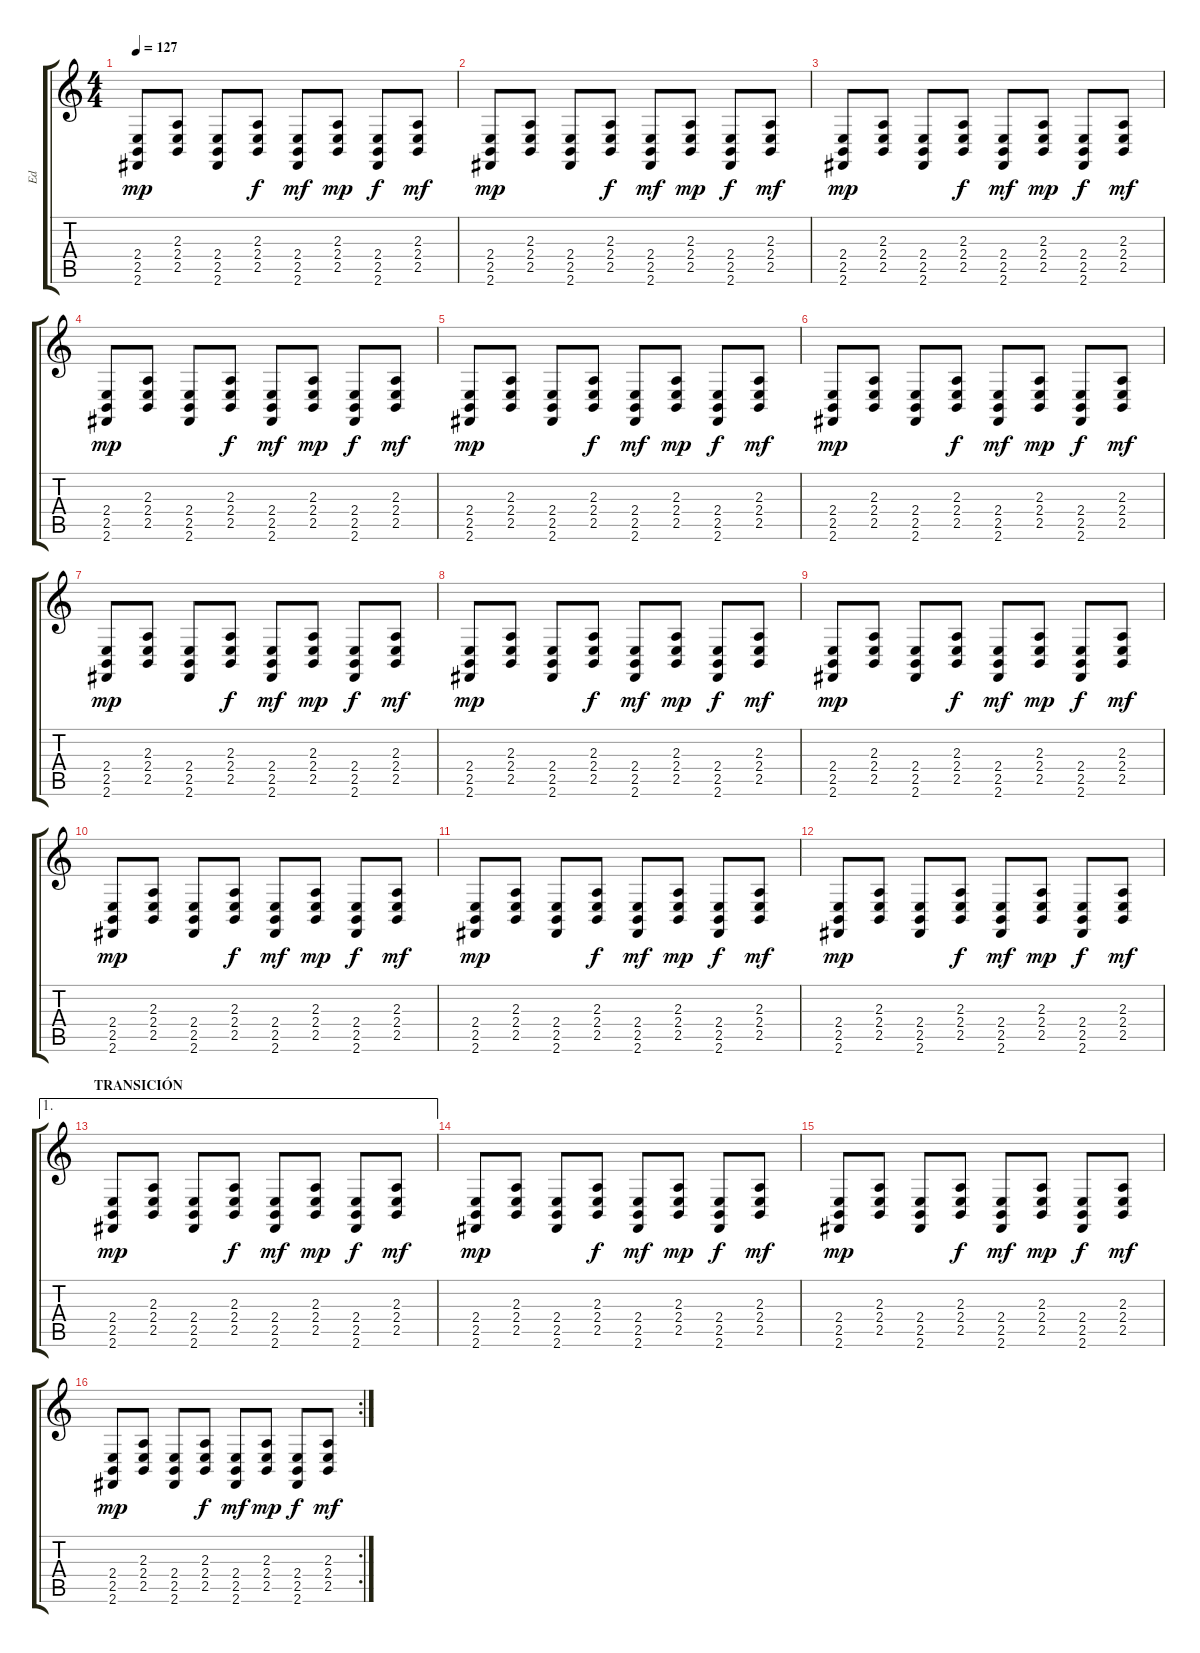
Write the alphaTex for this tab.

\track ("Ed" "Ed") {instrument melodictom}
\staff {score tabs}
\tuning (E4 B3 G3 D3 A2 E2) {hide}
\ts (4 4)
\tempo 127
\clef g2
\ks c
(2.4 2.5 2.6).8{dy mp} (2.3 2.4 2.5).8 (2.4 2.5 2.6).8 (2.3 2.4 2.5).8{dy f} (2.4 2.5 2.6).8{dy mf} (2.3 2.4 2.5).8{dy mp} (2.4 2.5 2.6).8{dy f} (2.3 2.4 2.5).8{dy mf} |
(2.4 2.5 2.6).8{dy mp} (2.3 2.4 2.5).8 (2.4 2.5 2.6).8 (2.3 2.4 2.5).8{dy f} (2.4 2.5 2.6).8{dy mf} (2.3 2.4 2.5).8{dy mp} (2.4 2.5 2.6).8{dy f} (2.3 2.4 2.5).8{dy mf} |
(2.4 2.5 2.6).8{dy mp} (2.3 2.4 2.5).8 (2.4 2.5 2.6).8 (2.3 2.4 2.5).8{dy f} (2.4 2.5 2.6).8{dy mf} (2.3 2.4 2.5).8{dy mp} (2.4 2.5 2.6).8{dy f} (2.3 2.4 2.5).8{dy mf} |
(2.4 2.5 2.6).8{dy mp} (2.3 2.4 2.5).8 (2.4 2.5 2.6).8 (2.3 2.4 2.5).8{dy f} (2.4 2.5 2.6).8{dy mf} (2.3 2.4 2.5).8{dy mp} (2.4 2.5 2.6).8{dy f} (2.3 2.4 2.5).8{dy mf} |
(2.4 2.5 2.6).8{dy mp} (2.3 2.4 2.5).8 (2.4 2.5 2.6).8 (2.3 2.4 2.5).8{dy f} (2.4 2.5 2.6).8{dy mf} (2.3 2.4 2.5).8{dy mp} (2.4 2.5 2.6).8{dy f} (2.3 2.4 2.5).8{dy mf} |
(2.4 2.5 2.6).8{dy mp} (2.3 2.4 2.5).8 (2.4 2.5 2.6).8 (2.3 2.4 2.5).8{dy f} (2.4 2.5 2.6).8{dy mf} (2.3 2.4 2.5).8{dy mp} (2.4 2.5 2.6).8{dy f} (2.3 2.4 2.5).8{dy mf} |
(2.4 2.5 2.6).8{dy mp} (2.3 2.4 2.5).8 (2.4 2.5 2.6).8 (2.3 2.4 2.5).8{dy f} (2.4 2.5 2.6).8{dy mf} (2.3 2.4 2.5).8{dy mp} (2.4 2.5 2.6).8{dy f} (2.3 2.4 2.5).8{dy mf} |
(2.4 2.5 2.6).8{dy mp} (2.3 2.4 2.5).8 (2.4 2.5 2.6).8 (2.3 2.4 2.5).8{dy f} (2.4 2.5 2.6).8{dy mf} (2.3 2.4 2.5).8{dy mp} (2.4 2.5 2.6).8{dy f} (2.3 2.4 2.5).8{dy mf} |
(2.4 2.5 2.6).8{dy mp} (2.3 2.4 2.5).8 (2.4 2.5 2.6).8 (2.3 2.4 2.5).8{dy f} (2.4 2.5 2.6).8{dy mf} (2.3 2.4 2.5).8{dy mp} (2.4 2.5 2.6).8{dy f} (2.3 2.4 2.5).8{dy mf} |
(2.4 2.5 2.6).8{dy mp} (2.3 2.4 2.5).8 (2.4 2.5 2.6).8 (2.3 2.4 2.5).8{dy f} (2.4 2.5 2.6).8{dy mf} (2.3 2.4 2.5).8{dy mp} (2.4 2.5 2.6).8{dy f} (2.3 2.4 2.5).8{dy mf} |
(2.4 2.5 2.6).8{dy mp} (2.3 2.4 2.5).8 (2.4 2.5 2.6).8 (2.3 2.4 2.5).8{dy f} (2.4 2.5 2.6).8{dy mf} (2.3 2.4 2.5).8{dy mp} (2.4 2.5 2.6).8{dy f} (2.3 2.4 2.5).8{dy mf} |
(2.4 2.5 2.6).8{dy mp} (2.3 2.4 2.5).8 (2.4 2.5 2.6).8 (2.3 2.4 2.5).8{dy f} (2.4 2.5 2.6).8{dy mf} (2.3 2.4 2.5).8{dy mp} (2.4 2.5 2.6).8{dy f} (2.3 2.4 2.5).8{dy mf} |
\ae 1
\section ("" "TRANSICIÓN")
(2.4 2.5 2.6).8{dy mp} (2.3 2.4 2.5).8 (2.4 2.5 2.6).8 (2.3 2.4 2.5).8{dy f} (2.4 2.5 2.6).8{dy mf} (2.3 2.4 2.5).8{dy mp} (2.4 2.5 2.6).8{dy f} (2.3 2.4 2.5).8{dy mf} |
(2.4 2.5 2.6).8{dy mp} (2.3 2.4 2.5).8 (2.4 2.5 2.6).8 (2.3 2.4 2.5).8{dy f} (2.4 2.5 2.6).8{dy mf} (2.3 2.4 2.5).8{dy mp} (2.4 2.5 2.6).8{dy f} (2.3 2.4 2.5).8{dy mf} |
(2.4 2.5 2.6).8{dy mp} (2.3 2.4 2.5).8 (2.4 2.5 2.6).8 (2.3 2.4 2.5).8{dy f} (2.4 2.5 2.6).8{dy mf} (2.3 2.4 2.5).8{dy mp} (2.4 2.5 2.6).8{dy f} (2.3 2.4 2.5).8{dy mf} |
\rc 2
(2.4 2.5 2.6).8{dy mp} (2.3 2.4 2.5).8 (2.4 2.5 2.6).8 (2.3 2.4 2.5).8{dy f} (2.4 2.5 2.6).8{dy mf} (2.3 2.4 2.5).8{dy mp} (2.4 2.5 2.6).8{dy f} (2.3 2.4 2.5).8{dy mf}
